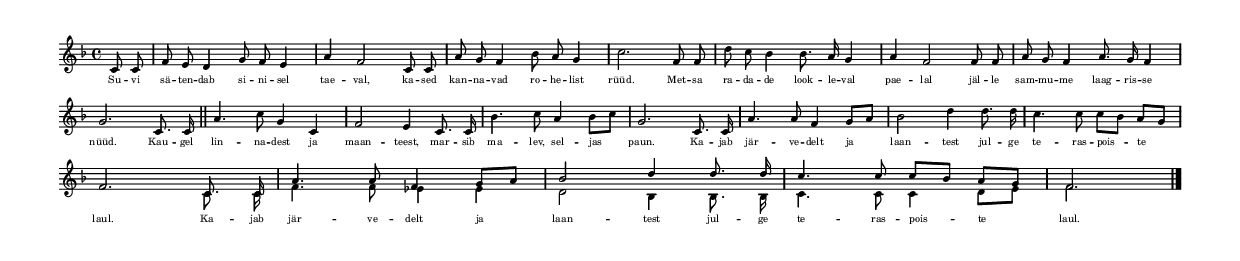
\header{
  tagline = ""
}

#(set-global-staff-size 10)

cfgSong = {
  \key f \major
  \time 4/4
  \autoBeamOff
  \partial 4
}

cfgText = {
  \set fontSize = #-2
}

melody = {
  \cfgSong
  \relative c'{
    c8 c | f e d4 g8 f e4
    a4 f2 c8 c | a'8 g f4 bes8 a g4
    c2. f,8 f | d' c bes4 bes8. a16 g4
    a4 f2 f8 f | a g f4 a8. g16 f4
    g2. c,8. c16
      \bar "||"
    a'4. c8 g4 c, | f2 e4 c8. c16
    bes'4. c8 a4 bes8[c] |
    g2. c,8. c16 | a'4. a8 f4 g8[a] |
    bes2 d4 d8. d16 | c4. c8 c[bes] a[g] |
      \break
    %f2. c8. c16 |
    <<
      \new Voice = "1" { \voiceOne \autoBeamOff f2. c8. c16 a'4. a8 f4 g8[a] bes2 d4 d8. d16 c4. c8 c8[bes] a[g] f2. \bar "|." }
        \addlyrics { laul. Ka -- jab jär -- ve -- delt ja laan -- test
  jul -- ge te -- ras -- pois -- te laul. }

      \new Voice = "2" { \voiceTwo \autoBeamOff s2. c8. c16 f4. f8 ees4 ees4 d2 bes4 bes8. bes16 c4. c8 c4 d8[e] f2. }

    >>

      \bar "|."
  }
}

songChords = \chordmode {
  %CHORDS GO HERE
}

verseOne = \lyricmode {
  \cfgText
  %\set stanza = "1."
  Su -- vi sä -- ten -- dab si -- ni -- sel tae -- val,
  ka -- sed kan -- na -- vad ro -- he -- list rüüd.
  Met -- sa ra -- da -- de look -- le -- val pae -- lal
  jäl -- le sam -- mu -- me laag -- ris -- se nüüd.

  Kau -- gel lin -- na -- dest ja maan -- teest,
  mar -- sib ma -- lev, sel -- jas paun.
  Ka -- jab jär -- ve -- delt ja laan -- test
  jul -- ge te -- ras -- pois -- te laul.
  Ka -- jab jär -- ve -- delt ja laan -- test
  jul -- ge te -- ras -- pois -- te laul.
}

lastLine = \lyricmode {
  jär -- ve -- delt ja laan -- test
  jul -- ge te -- ras -- pois -- te laul.
}

\score {
  {
    <<
      %\chords { \set chordChanges = ##t \songChords }
      { \melody }
      \addlyrics { \verseOne }
    >>
  }

  \layout {
    indent = #0
    %ragged-last = ##t
    \context {
      \Score
      \remove "Bar_number_engraver"
    }
    \context {
      \Lyrics
      fontSize = #-2
    }
  }
  \midi { \tempo 4 = 90 }
}


\version "2.8.1"
